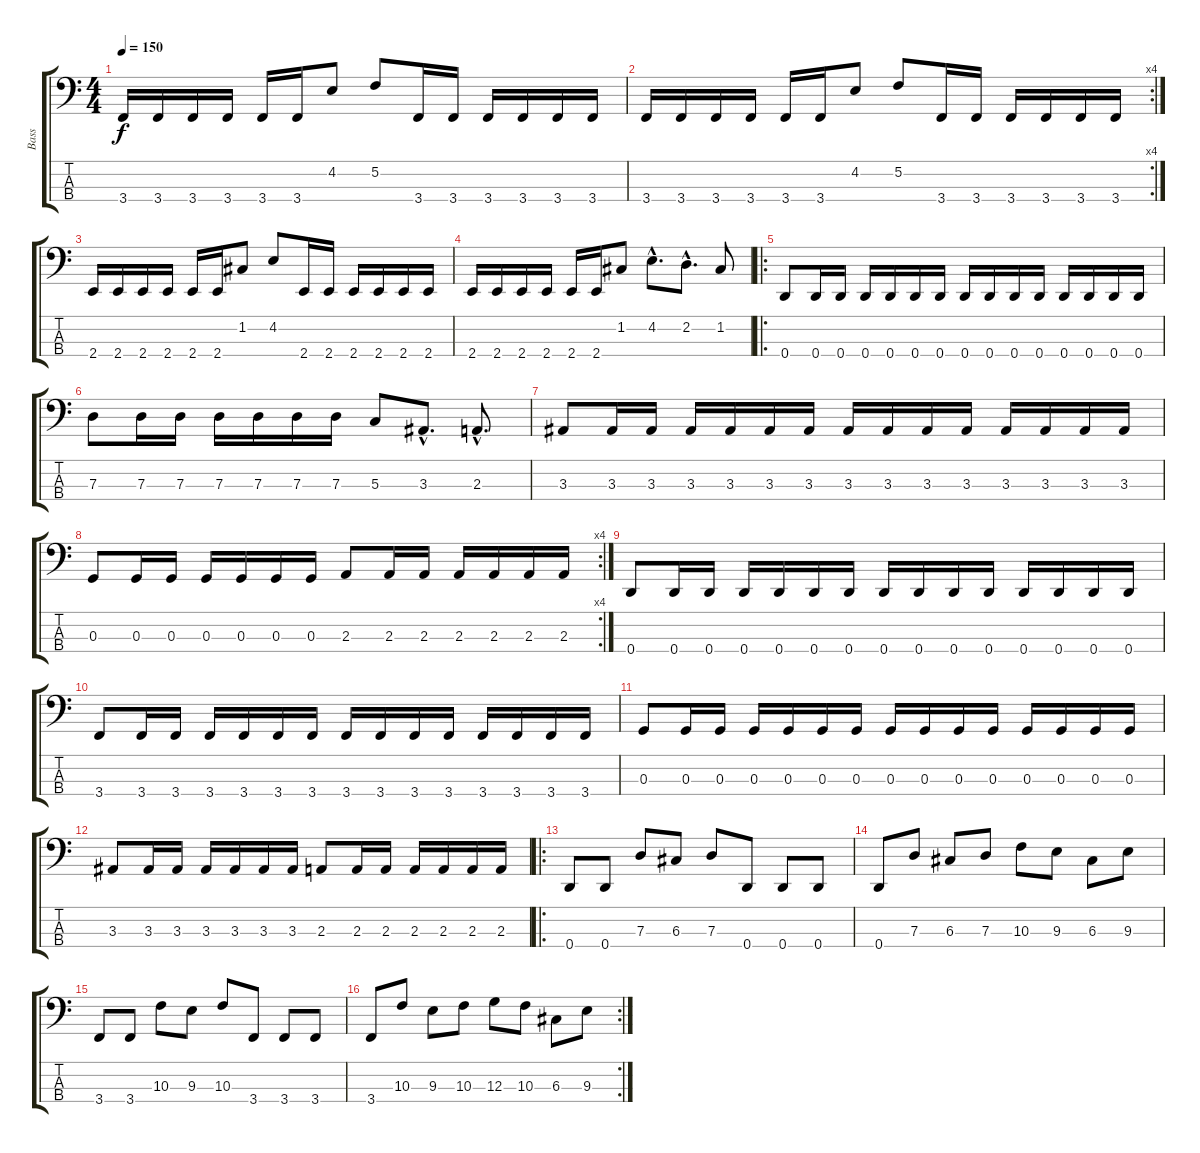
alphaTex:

\track ("Bass" "Bass") {instrument electricbassfinger}
\staff {score tabs}
\tuning (F2 C2 G1 D1) {hide}
\ts (4 4)
\tempo 150
\clef f4
\ks c
3.4.16{dy f} 3.4.16 3.4.16 3.4.16 3.4.16 3.4.16 4.2.8 5.2.8 3.4.16 3.4.16 3.4.16 3.4.16 3.4.16 3.4.16 |
\rc 4
3.4.16 3.4.16 3.4.16 3.4.16 3.4.16 3.4.16 4.2.8 5.2.8 3.4.16 3.4.16 3.4.16 3.4.16 3.4.16 3.4.16 |
2.4.16 2.4.16 2.4.16 2.4.16 2.4.16 2.4.16 1.2.8 4.2.8 2.4.16 2.4.16 2.4.16 2.4.16 2.4.16 2.4.16 |
2.4.16 2.4.16 2.4.16 2.4.16 2.4.16 2.4.16 1.2.8 4.2{hac}.8{d} 2.2{hac}.8{d} 1.2.8 |
\ro
0.4.8 0.4.16 0.4.16 0.4.16 0.4.16 0.4.16 0.4.16 0.4.16 0.4.16 0.4.16 0.4.16 0.4.16 0.4.16 0.4.16 0.4.16 |
7.3.8 7.3.16 7.3.16 7.3.16 7.3.16 7.3.16 7.3.16 5.3.8 3.3{hac}.8{d} 2.3{hac}.8{d} |
3.3.8 3.3.16 3.3.16 3.3.16 3.3.16 3.3.16 3.3.16 3.3.16 3.3.16 3.3.16 3.3.16 3.3.16 3.3.16 3.3.16 3.3.16 |
\rc 4
0.3.8 0.3.16 0.3.16 0.3.16 0.3.16 0.3.16 0.3.16 2.3.8 2.3.16 2.3.16 2.3.16 2.3.16 2.3.16 2.3.16 |
0.4.8 0.4.16 0.4.16 0.4.16 0.4.16 0.4.16 0.4.16 0.4.16 0.4.16 0.4.16 0.4.16 0.4.16 0.4.16 0.4.16 0.4.16 |
3.4.8 3.4.16 3.4.16 3.4.16 3.4.16 3.4.16 3.4.16 3.4.16 3.4.16 3.4.16 3.4.16 3.4.16 3.4.16 3.4.16 3.4.16 |
0.3.8 0.3.16 0.3.16 0.3.16 0.3.16 0.3.16 0.3.16 0.3.16 0.3.16 0.3.16 0.3.16 0.3.16 0.3.16 0.3.16 0.3.16 |
3.3.8 3.3.16 3.3.16 3.3.16 3.3.16 3.3.16 3.3.16 2.3.8 2.3.16 2.3.16 2.3.16 2.3.16 2.3.16 2.3.16 |
\ro
0.4.8 0.4.8 7.3.8 6.3.8 7.3.8 0.4.8 0.4.8 0.4.8 |
0.4.8 7.3.8 6.3.8 7.3.8 10.3.8 9.3.8 6.3.8 9.3.8 |
3.4.8 3.4.8 10.3.8 9.3.8 10.3.8 3.4.8 3.4.8 3.4.8 |
\rc 2
3.4.8 10.3.8 9.3.8 10.3.8 12.3.8 10.3.8 6.3.8 9.3.8
